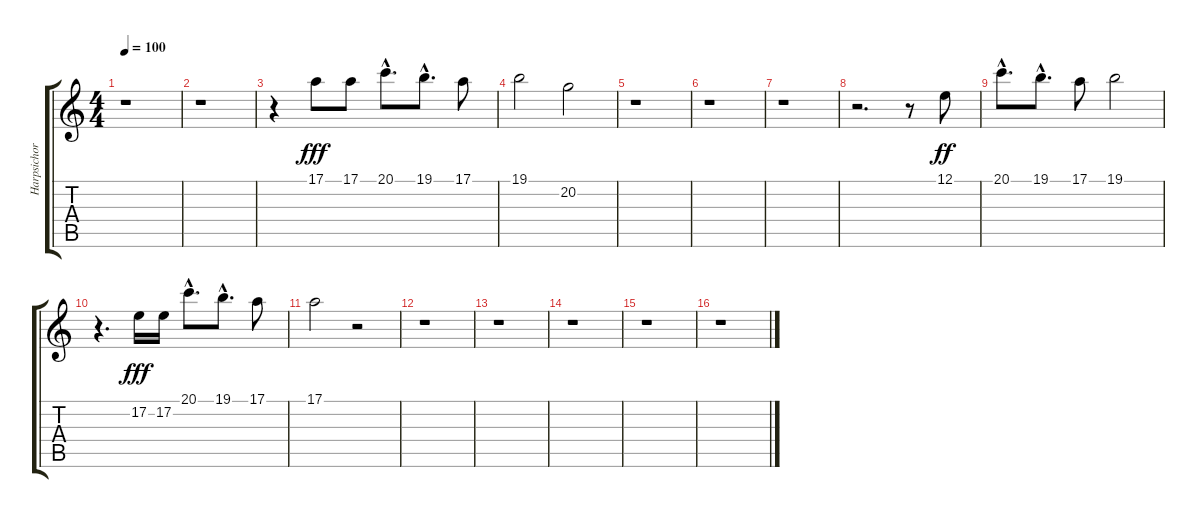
\track ("Harpsichord" "Harpsichor") {instrument harpsichord}
\staff {score tabs}
\tuning (E4 B3 G3 D3 A2 E2) {hide}
\ts (4 4)
\tempo 100
\clef g2
\ks c
r.1{dy f} |
r.1 |
r.4 17.1.8{dy fff} 17.1.8 20.1{hac}.8{d} 19.1{hac}.8{d} 17.1.8 |
19.1.2 20.2.2 |
r.1 |
r.1 |
r.1 |
r.2{d} r.8 12.1.8{dy ff} |
20.1{hac}.8{d} 19.1{hac}.8{d} 17.1.8 19.1.2 |
r.4{d} 17.2.16{dy fff} 17.2.16 20.1{hac}.8{d} 19.1{hac}.8{d} 17.1.8 |
17.1.2 r.2 |
r.1 |
r.1 |
r.1 |
r.1 |
r.1
